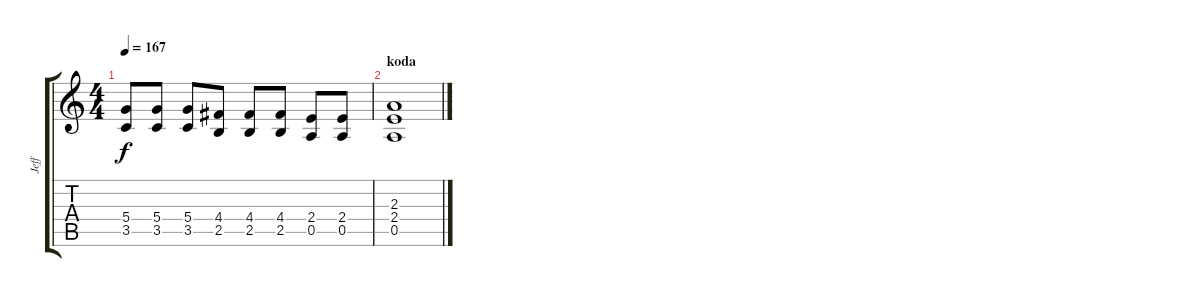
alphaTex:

\track ("Jeff" "Jeff") {instrument distortionguitar}
\staff {score tabs}
\tuning (E4 B3 G3 D3 A2 E2) {hide}
\ts (4 4)
\tempo 167
\clef g2
\ks c
(5.4 3.5).8{dy f} (5.4 3.5).8 (5.4 3.5).8 (4.4 2.5).8 (4.4 2.5).8 (4.4 2.5).8 (2.4 0.5).8 (2.4 0.5).8 |
\section ("" "koda")
(2.3 2.4 0.5).1
